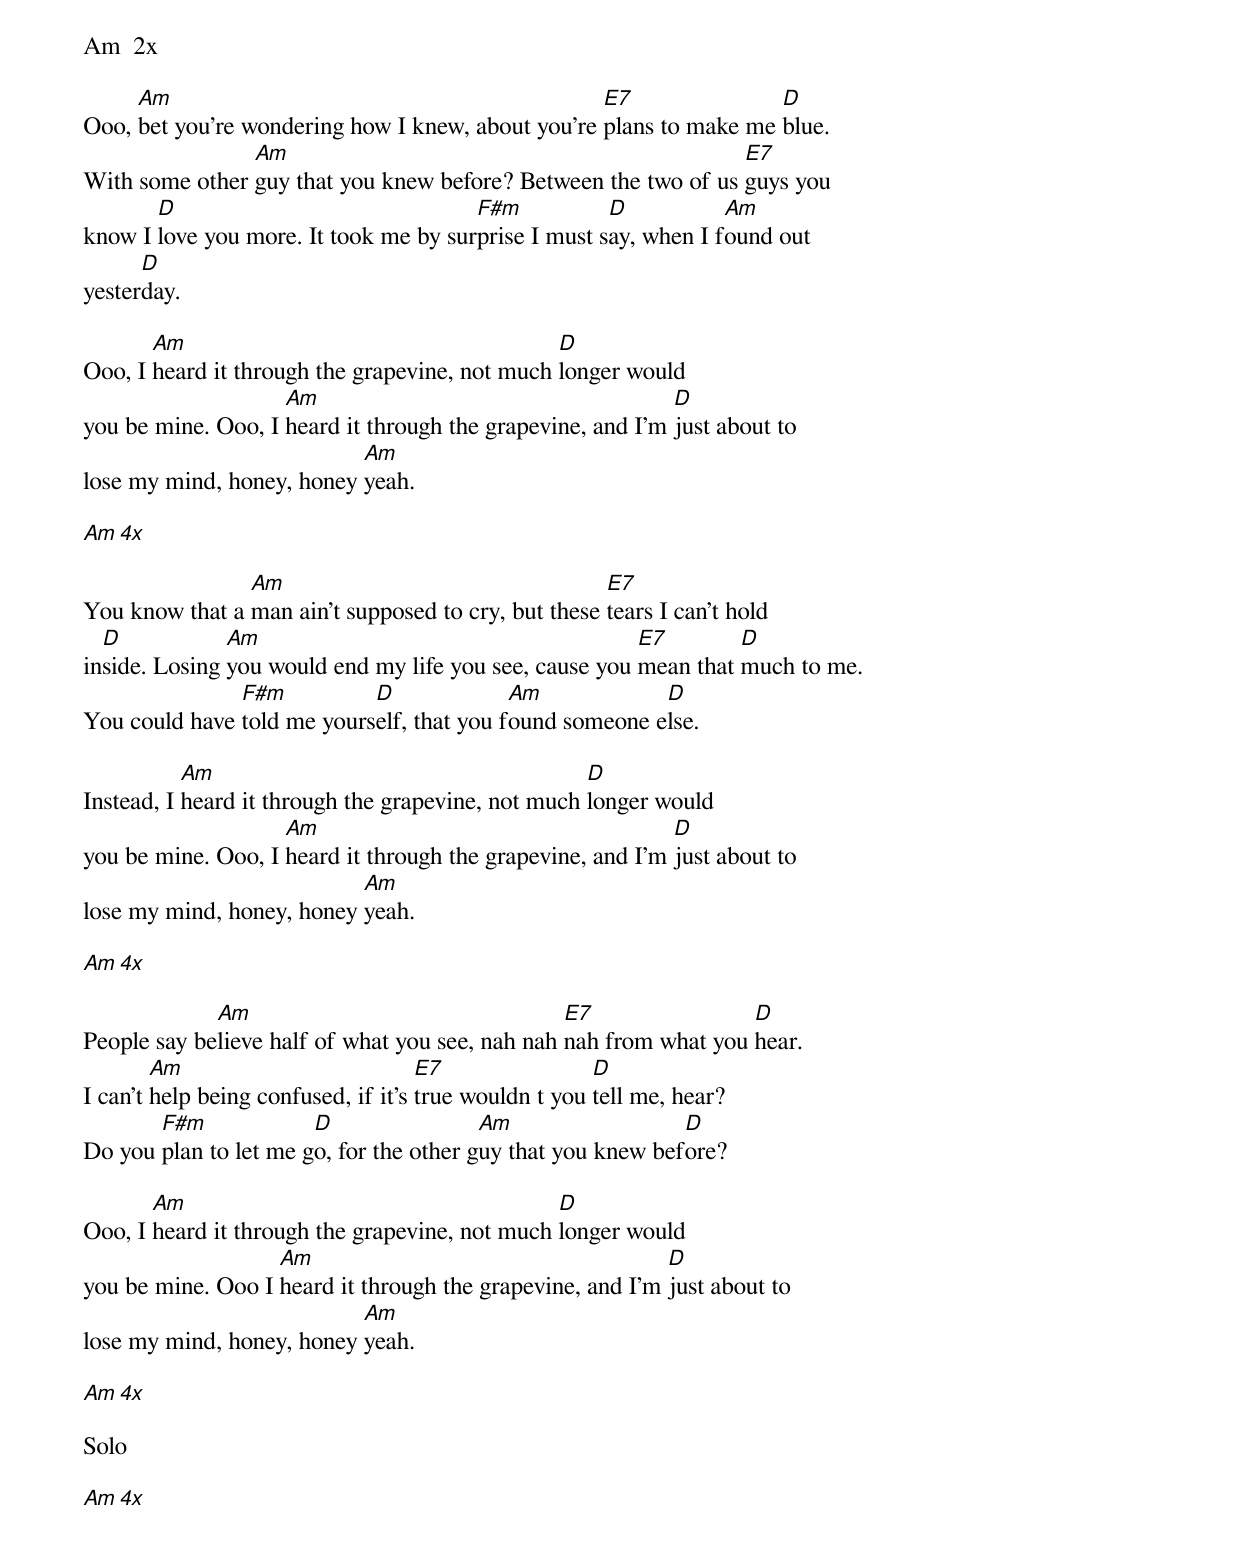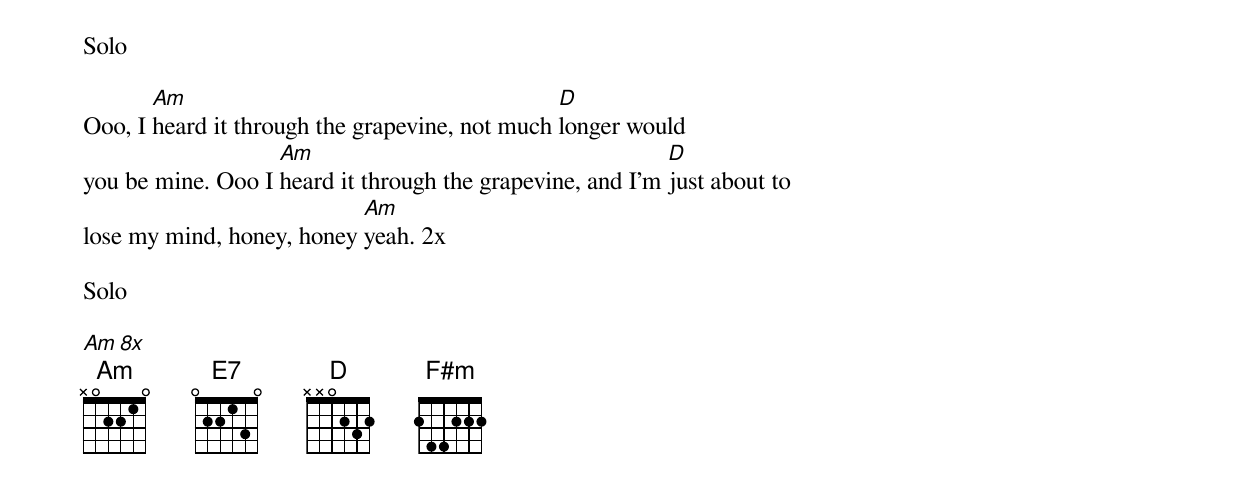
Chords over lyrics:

Am  2x

     Am                                            E7               D
Ooo, bet you're wondering how I knew, about you're plans to make me blue.
                Am                                              E7
With some other guy that you knew before? Between the two of us guys you
       D                               F#m           D           Am
know I love you more. It took me by surprise I must say, when I found out
      D
yesterday.

       Am                                       D
Ooo, I heard it through the grapevine, not much longer would
                    Am                                      D
you be mine. Ooo, I heard it through the grapevine, and I'm just about to
                           Am
lose my mind, honey, honey yeah.

Am  4x

                Am                                   E7
You know that a man ain't supposed to cry, but these tears I can't hold
  D            Am                                       E7        D
inside. Losing you would end my life you see, cause you mean that much to me.
               F#m          D              Am            D
You could have told me yourself, that you found someone else.

           Am                                       D
Instead, I heard it through the grapevine, not much longer would
                    Am                                      D
you be mine. Ooo, I heard it through the grapevine, and I'm just about to
                           Am
lose my mind, honey, honey yeah.

Am  4x

             Am                                  E7                D
People say believe half of what you see, nah nah nah from what you hear.
        Am                           E7                D
I can't help being confused, if it's true wouldn t you tell me, hear?
       F#m             D                 Am                  D
Do you plan to let me go, for the other guy that you knew before?

       Am                                       D
Ooo, I heard it through the grapevine, not much longer would
                   Am                                      D
you be mine. Ooo I heard it through the grapevine, and I'm just about to
                           Am
lose my mind, honey, honey yeah.

Am  4x

Solo

Am  4x

Solo

       Am                                       D
Ooo, I heard it through the grapevine, not much longer would
                   Am                                      D
you be mine. Ooo I heard it through the grapevine, and I'm just about to
                           Am
lose my mind, honey, honey yeah. 2x

Solo

Am  8x
